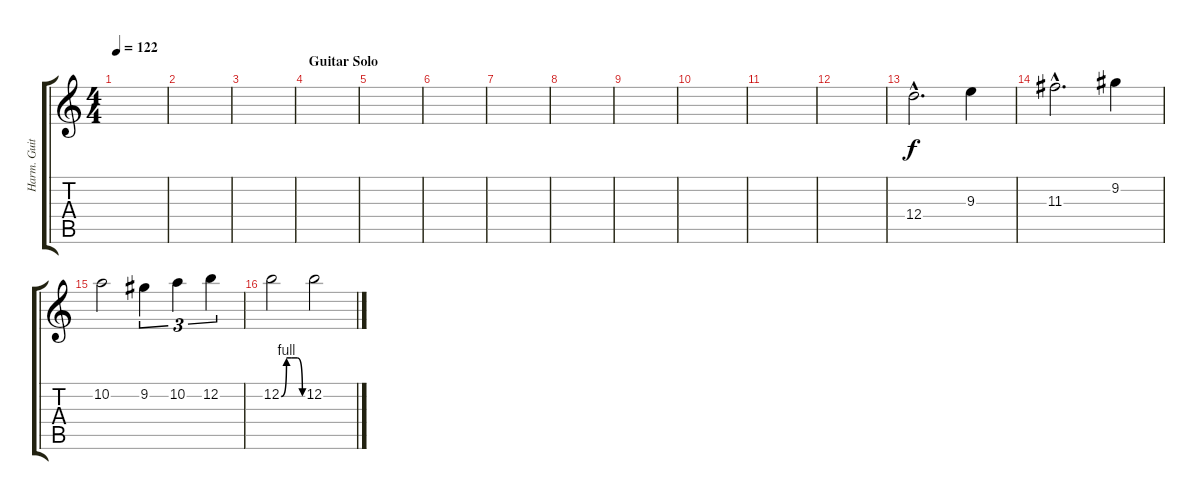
\track ("Harm. Guitar" "Harm. Guit") {instrument overdrivenguitar}
\staff {score tabs}
\tuning (E4 B3 G3 D3 A2 E2) {hide}
\ts (4 4)
\tempo 122
\clef g2
\ks c
|
|
|
\section ("" "Guitar Solo")
|
|
|
|
|
|
|
|
|
12.4{hac}.2{d} 9.3.4 |
11.3{hac}.2{d} 9.2.4 |
10.2.2 9.2.4{tu (3 2)} 10.2.4{tu (3 2)} 12.2.4{tu (3 2)} |
12.2{be (custom 0 0 15 4 30 4 45 4 60 0)}.2 12.2.2
